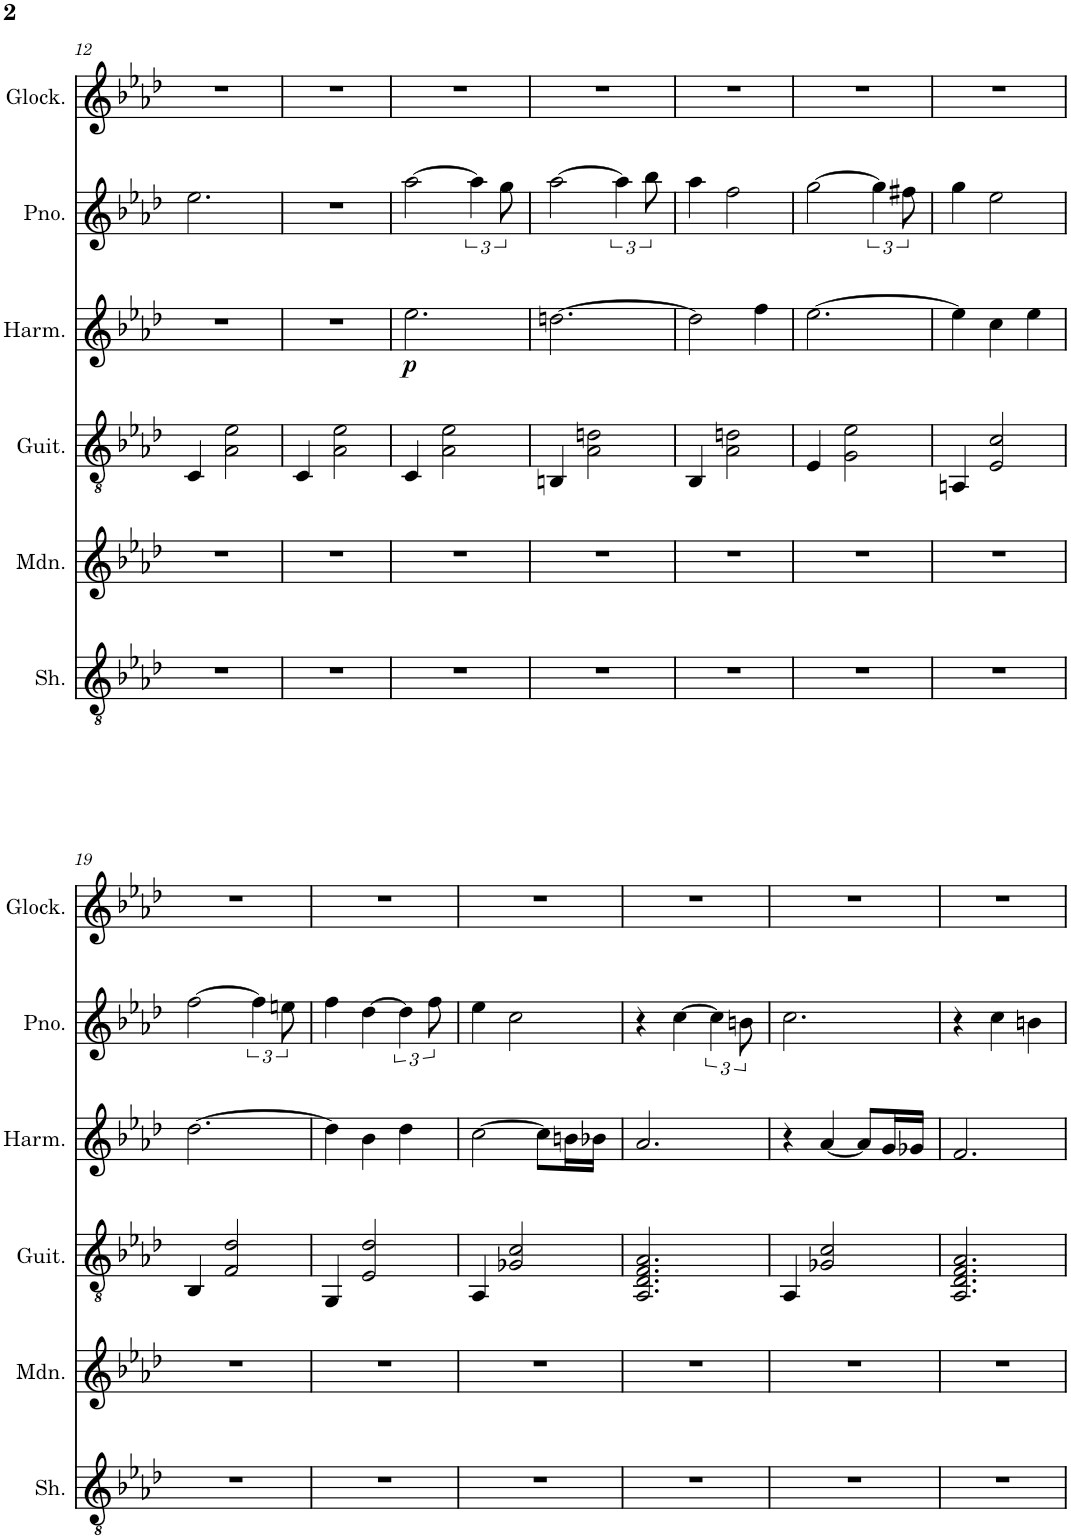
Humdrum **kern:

**kern	**kern	**kern	**kern	**dynam	**kern	**kern
*part6	*part5	*part4	*part3	*part3	*part2	*part1
*staff6	*staff5	*staff4	*staff3	*staff3	*staff2	*staff1
*I"Shamisen	*I"Mandolin	*I"Classical Guitar	*I"12-Hole C Chromatic Harmonica	*	*I"Piano	*I"Glockenspiel
*I'Sh.	*I'Mdn.	*I'Guit.	*I'Harm.	*	*I'Pno.	*I'Glock.
!!LO:PB:g=z
*clefGv2	*clefG2	*clefGv2	*clefG2	*	*clefG2	*clefG2
*	*	*	*	*	*	*Trd-14c-24
*k[b-e-a-d-]	*k[b-e-a-d-]	*k[b-e-a-d-]	*k[b-e-a-d-]	*	*k[b-e-a-d-]	*k[b-e-a-d-]
*M3/4	*M3/4	*M3/4	*M3/4	*	*M3/4	*M3/4
=12	=12	=12	=12	=12	=12	=12
2.r	2.r	4C/	2.r	.	2.ee-\	2.r
.	.	2A-\ 2e-\	.	.	.	.
=13	=13	=13	=13	=13	=13	=13
2.r	2.r	4C/	2.r	.	2.r	2.r
.	.	2A-\ 2e-\	.	.	.	.
=14	=14	=14	=14	=14	=14	=14
!	!	!	!	!LO:DY:b	!	!
2.r	2.r	4C/	2.ee-\	p	[2aa-\	2.r
.	.	2A-\ 2e-\	.	.	.	.
.	.	.	.	.	6aa-\]	.
.	.	.	.	.	12gg\	.
=15	=15	=15	=15	=15	=15	=15
2.r	2.r	4BBn/	[2.ddn\	.	[2aa-\	2.r
.	.	2A-\ 2dn\	.	.	.	.
.	.	.	.	.	6aa-\]	.
.	.	.	.	.	12bb-\	.
=16	=16	=16	=16	=16	=16	=16
2.r	2.r	4BB-/	2dd\]	.	4aa-\	2.r
.	.	2A-\ 2dn\	.	.	2ff\	.
.	.	.	4ff\	.	.	.
=17	=17	=17	=17	=17	=17	=17
2.r	2.r	4E-/	[2.ee-\	.	[2gg\	2.r
.	.	2G\ 2e-\	.	.	.	.
.	.	.	.	.	6gg\]	.
.	.	.	.	.	12ff#X\	.
=18	=18	=18	=18	=18	=18	=18
2.r	2.r	4AAn/	4ee-\]	.	4gg\	2.r
.	.	2E-/ 2c/	4cc\	.	2ee-\	.
.	.	.	4ee-\	.	.	.
!!LO:LB:g=z
=19	=19	=19	=19	=19	=19	=19
2.r	2.r	4BB-/	[2.dd-\	.	[2ff\	2.r
.	.	2F/ 2d-/	.	.	.	.
.	.	.	.	.	6ff\]	.
.	.	.	.	.	12een\	.
=20	=20	=20	=20	=20	=20	=20
2.r	2.r	4GG/	4dd-\]	.	4ff\	2.r
.	.	2E-/ 2d-/	4b-\	.	[4dd-\	.
.	.	.	4dd-\	.	6dd-\]	.
.	.	.	.	.	12ff\	.
=21	=21	=21	=21	=21	=21	=21
2.r	2.r	4AA-/	[2cc\	.	4ee-\	2.r
.	.	2G-X/ 2c/	.	.	2cc\	.
.	.	.	8cc\L]	.	.	.
.	.	.	16bn\L	.	.	.
.	.	.	16b-X\JJ	.	.	.
=22	=22	=22	=22	=22	=22	=22
2.r	2.r	2.AA-/ 2.D-/ 2.F/ 2.A-/	2.a-/	.	4r	2.r
.	.	.	.	.	[4cc\	.
.	.	.	.	.	6cc\]	.
.	.	.	.	.	12bn\	.
=23	=23	=23	=23	=23	=23	=23
2.r	2.r	4AA-/	4r	.	2.cc\	2.r
.	.	2G-X/ 2c/	[4a-/	.	.	.
.	.	.	8a-/L]	.	.	.
.	.	.	16g/L	.	.	.
.	.	.	16g-X/JJ	.	.	.
=24	=24	=24	=24	=24	=24	=24
2.r	2.r	2.AA-/ 2.D-/ 2.F/ 2.A-/	2.f/	.	4r	2.r
.	.	.	.	.	4cc\	.
.	.	.	.	.	4bn\	.
=	=	=	=	=	=	=
*-	*-	*-	*-	*-	*-	*-
